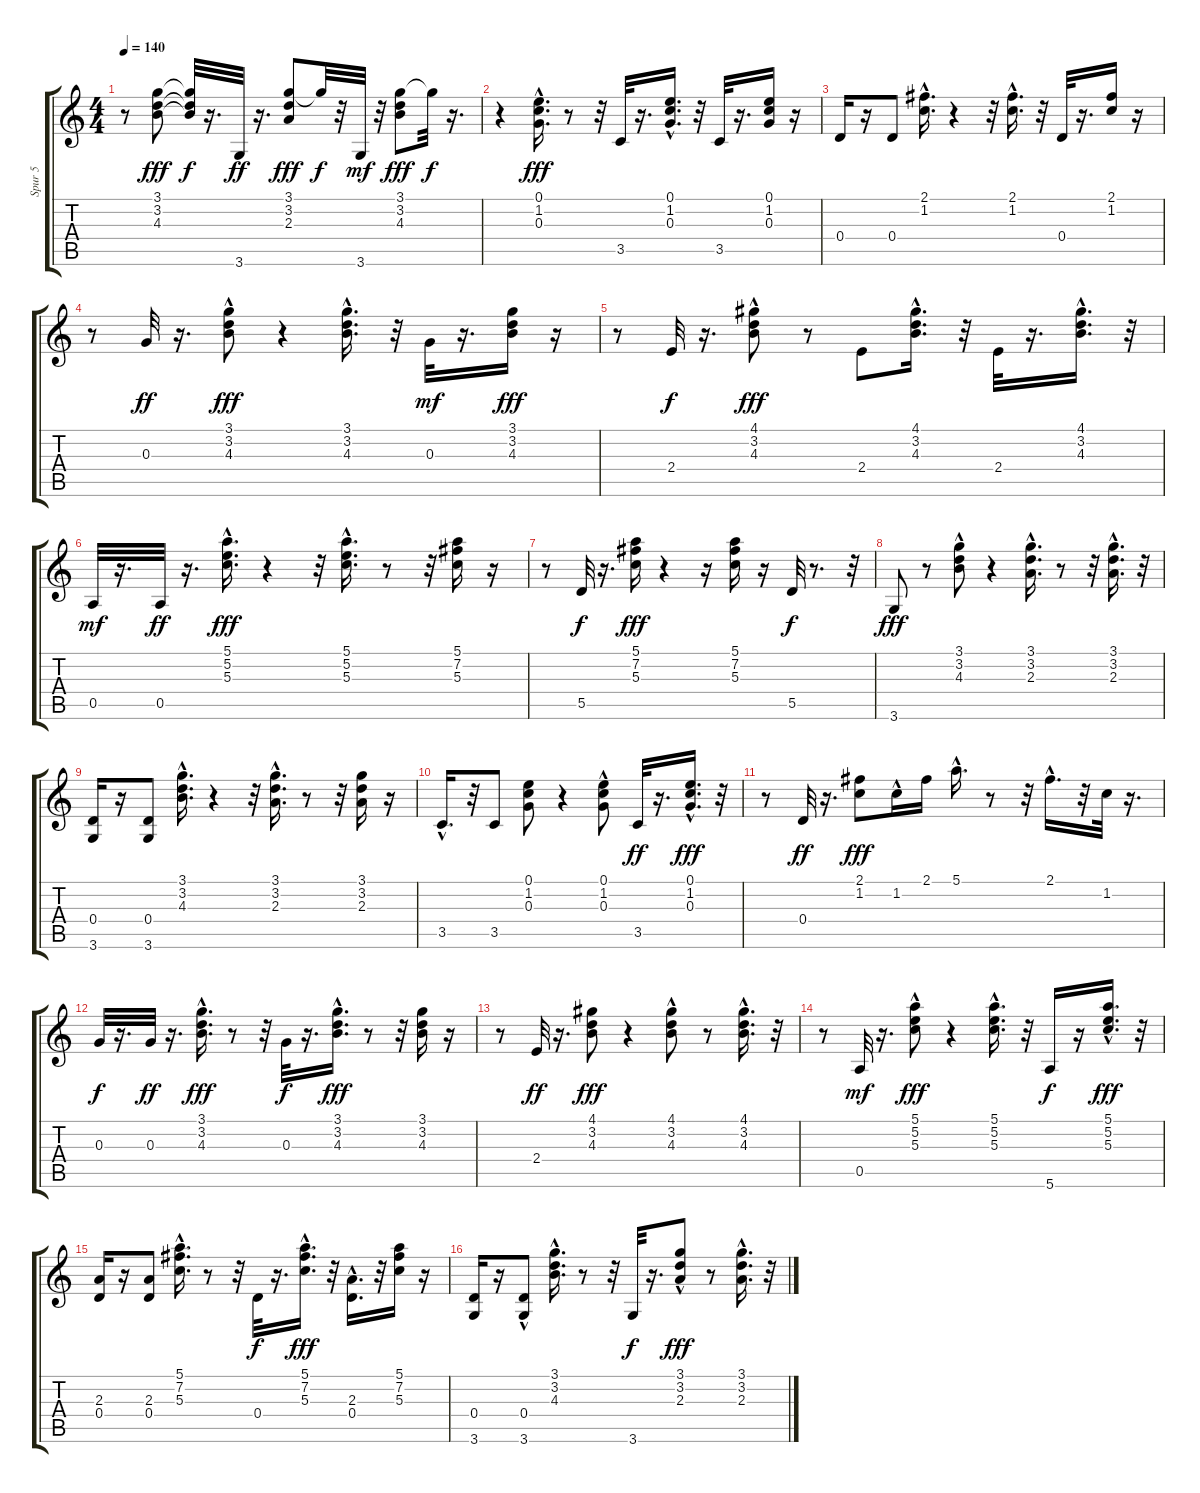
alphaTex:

\track ("Spur 5" "Spur 5") {instrument electricguitarmuted}
\staff {score tabs}
\tuning (E4 B3 G3 D3 A2 E2) {hide}
\ts (4 4)
\tempo 140
\clef g2
\ks c
r.8{dy mp} (3.1 3.2 4.3).8{dy fff} (3.1{t} 3.2{t} 4.3{t}).32{dy f} r.16{d} 3.6.32{dy ff} r.16{d} (3.1 3.2 2.3).8{dy fff} 3.1{t}.32{dy f} r.32 3.6.32{dy mf} r.32 (3.1 3.2 4.3).8{dy fff} 3.1{t}.32{dy f} r.16{d} |
r.4 (0.1{hac} 1.2{hac} 0.3{hac}).16{d dy fff} r.8 r.32 3.5.32 r.16{d} (0.1{hac} 1.2{hac} 0.3{hac}).16{d} r.32 3.5.32 r.16{d} (0.1 1.2 0.3).16 r.16 |
0.4.16 r.16 0.4.8 (2.1 1.2{hac}).16{d} r.4 r.32 (2.1{hac} 1.2{hac}).16{d} r.32 0.4.32 r.16{d} (2.1 1.2).16 r.16 |
r.8 0.3.32{dy ff} r.16{d} (3.1{hac} 3.2 4.3).8{dy fff} r.4 (3.1{hac} 3.2{hac} 4.3{hac}).16{d} r.32 0.3.32{dy mf} r.16{d} (3.1 3.2 4.3).16{dy fff} r.16 |
r.8 2.4.32{dy f} r.16{d} (4.1{hac} 3.2{hac} 4.3).8{dy fff} r.8 2.4.8 (4.1{hac} 3.2{hac} 4.3{hac}).16{d} r.32 2.4.32 r.16{d} (4.1{hac} 3.2 4.3{hac}).16{d} r.32 |
0.5.32{dy mf} r.16{d} 0.5.32{dy ff} r.16{d} (5.1{hac} 5.2 5.3).16{d dy fff} r.4 r.32 (5.1{hac} 5.2 5.3).16{d} r.8 r.32 (5.1 7.2 5.3).16 r.16 |
r.8 5.5.32{dy f} r.16{d} (5.1 7.2 5.3).16{dy fff} r.4 r.16 (5.1 7.2 5.3).16 r.16 5.5.32{dy f} r.8{d} r.32 |
3.6.8{dy fff} r.8 (3.1 3.2{hac} 4.3).8 r.4 (3.1{hac} 3.2 2.3).16{d} r.8 r.32 (3.1 3.2{hac} 2.3).16{d} r.32 |
(0.4 3.6).16 r.16 (0.4 3.6).8 (3.1{hac} 3.2{hac} 4.3).16{d} r.4 r.32 (3.1{hac} 3.2{hac} 2.3).16{d} r.8 r.32 (3.1 3.2 2.3).16 r.16 |
3.5{hac}.16{d} r.32 3.5.8 (0.1 1.2 0.3).8 r.4 (0.1 1.2{hac} 0.3).8 3.5.32{dy ff} r.16{d} (0.1{hac} 1.2{hac} 0.3).16{d dy fff} r.32 |
r.8 0.4.32{dy ff} r.16{d} (2.1 1.2).8{dy fff} 1.2{hac}.16 2.1.16 5.1{hac}.16{d} r.8 r.32 2.1{hac}.16{d} r.32 1.2.32 r.16{d} |
0.3.32{dy f} r.16{d} 0.3.32{dy ff} r.16{d} (3.1{hac} 3.2{hac} 4.3{hac}).16{d dy fff} r.8 r.32 0.3.32{dy f} r.16{d} (3.1{hac} 3.2{hac} 4.3{hac}).16{d dy fff} r.8 r.32 (3.1 3.2 4.3).16 r.16 |
r.8 2.4.32{dy ff} r.16{d} (4.1 3.2 4.3).8{dy fff} r.4 (4.1{hac} 3.2{hac} 4.3).8 r.8 (4.1{hac} 3.2 4.3{hac}).16{d} r.32 |
r.8 0.5.32{dy mf} r.16{d} (5.1 5.2{hac} 5.3{hac}).8{dy fff} r.4 (5.1{hac} 5.2{hac} 5.3{hac}).16{d} r.32 5.6.16{dy f} r.16 (5.1{hac} 5.2{hac} 5.3{hac}).16{d dy fff} r.32 |
(2.3 0.4).16 r.16 (2.3 0.4).8 (5.1{hac} 7.2{hac} 5.3{hac}).16{d} r.8 r.32 0.4.32{dy f} r.16{d} (5.1{hac} 7.2{hac} 5.3{hac}).16{d dy fff} r.32 (2.3{hac} 0.4{hac}).16{d} r.32 (5.1 7.2 5.3).16 r.16 |
(0.4 3.6).16 r.16 (0.4 3.6{hac}).8 (3.1{hac} 3.2{hac} 4.3{hac}).16{d} r.8 r.32 3.6.32{dy f} r.16{d} (3.1 3.2{hac} 2.3{hac}).8{dy fff} r.8 (3.1{hac} 3.2{hac} 2.3{hac}).16{d} r.32
